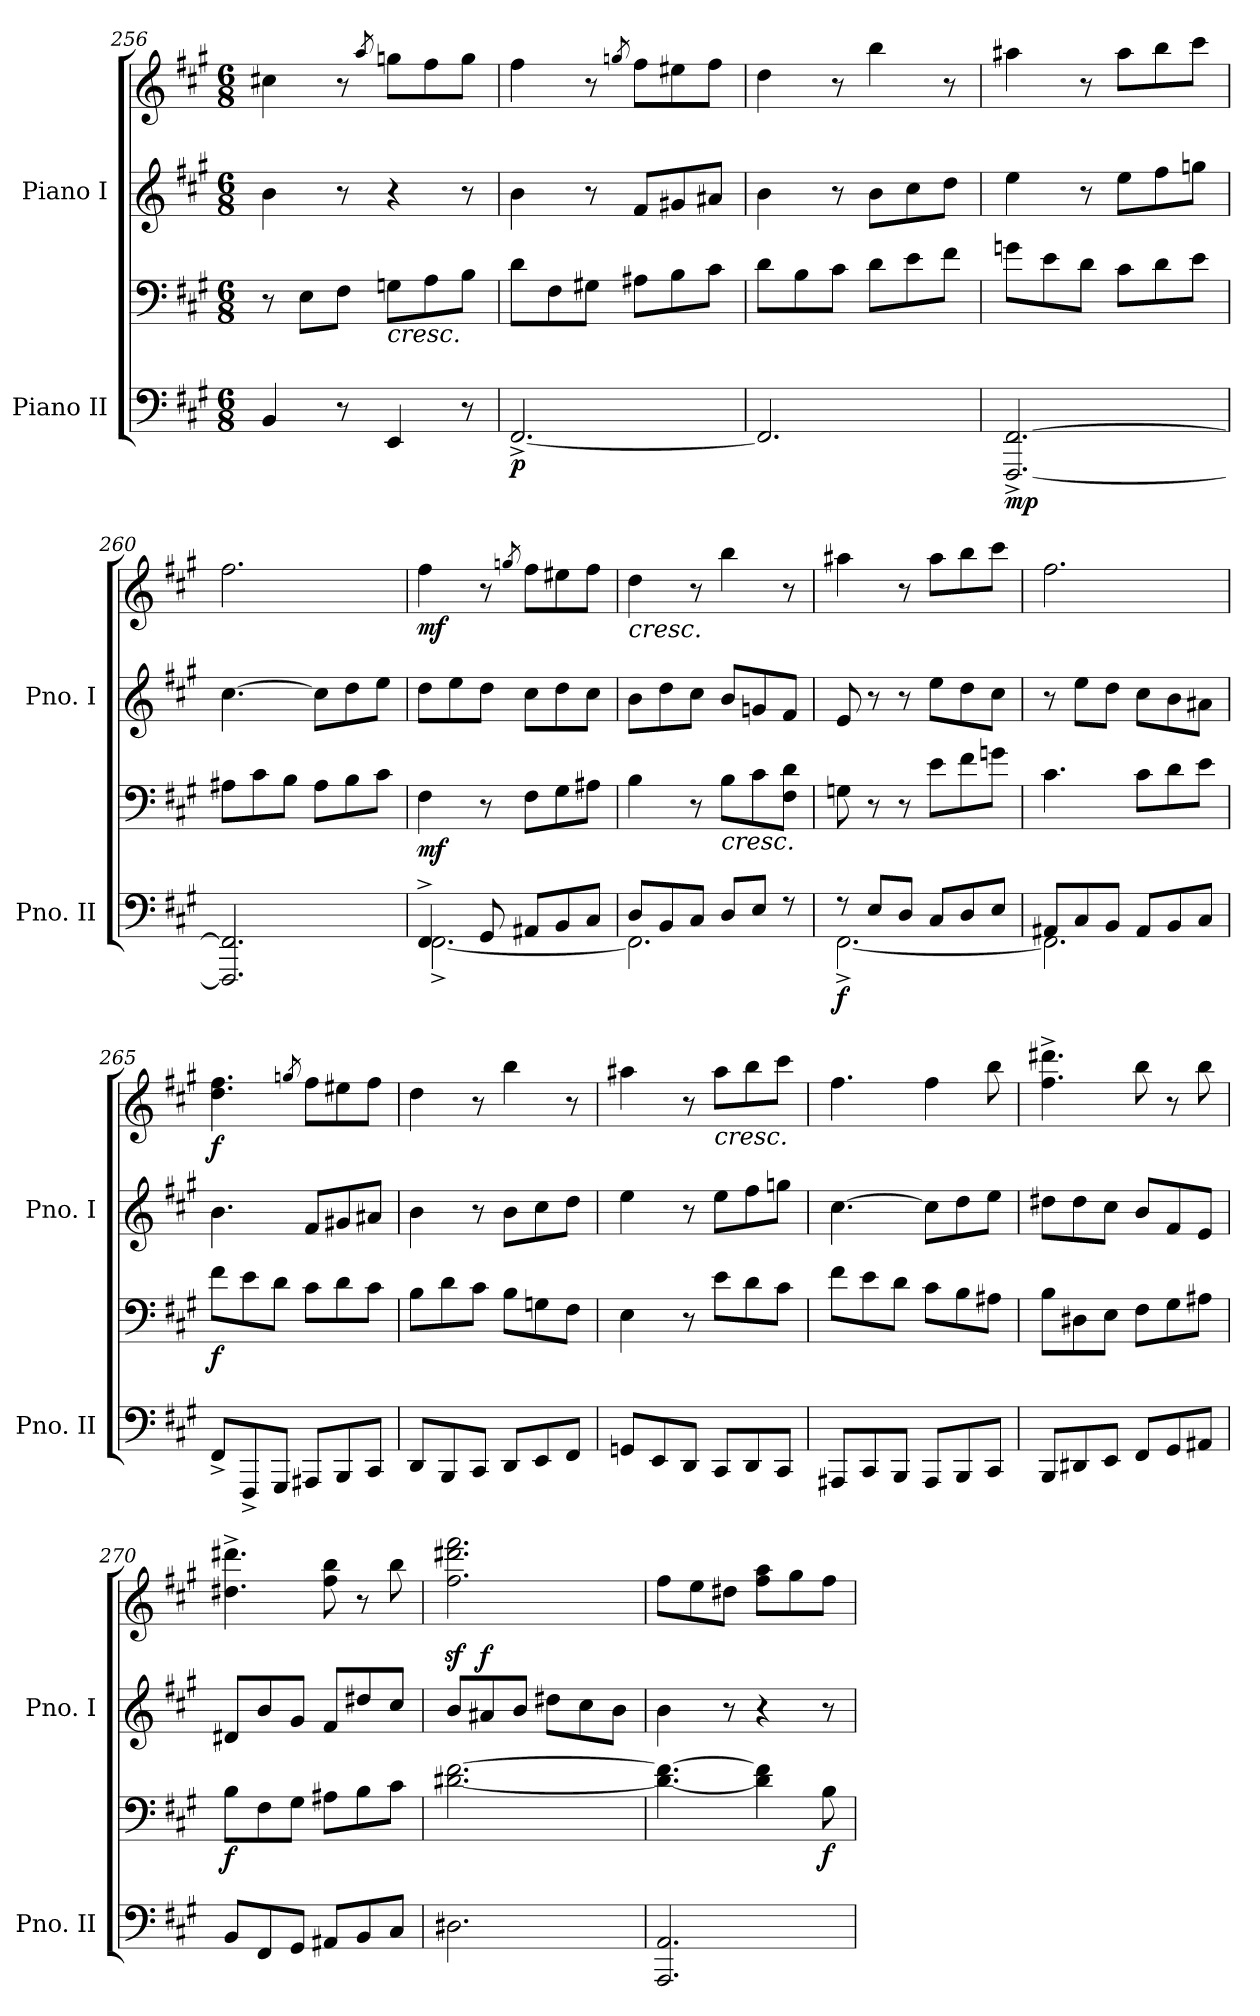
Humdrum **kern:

**kern	**kern	**dynam	**kern	**kern	**dynam
*part2	*part2	*part2	*part1	*part1	*part1
*staff4	*staff3	*staff3/4	*staff2	*staff1	*staff1/2
*I"Piano II	*	*	*I"Piano I	*	*
*I'Pno. II	*	*	*I'Pno. I	*	*
*clefF4	*clefF4	*	*clefG2	*clefG2	*
*k[f#c#g#]	*k[f#c#g#]	*	*k[f#c#g#]	*k[f#c#g#]	*
*M6/8	*M6/8	*	*M6/8	*M6/8	*
=256	=256	=256	=256	=256	=256
4BB/	8r	.	4b\	4cc#X\	.
.	8E\L	.	.	.	.
8r	8F#\J	.	8r	8r	.
.	.	.	.	8qaa/	.
!	!LO:TX:b:i:t=cresc.	!	!	!	!
4EE/	8Gn\L	.	4r	8ggn\L	.
.	8A\	.	.	8ff#\	.
8r	8B\J	.	8r	8gg\J	.
=257	=257	=257	=257	=257	=257
!	!	!LO:DY:b=2	!	!	!
[2.FF#^/	8d\L	p	4b\	4ff#\	.
.	8F#\	.	.	.	.
.	8G#X\J	.	8r	8r	.
.	.	.	.	8qggn/	.
.	8A#X\L	.	8f#/L	8ff#\L	.
.	8B\	.	8g#X/	8ee#X\	.
.	8c#\J	.	8a#X/J	8ff#\J	.
!!LO:PB:g=z
=258	=258	=258	=258	=258	=258
2.FF#/]	8d\L	.	4b\	4dd\	.
.	8B\	.	.	.	.
.	8c#\J	.	8r	8r	.
.	8d\L	.	8b\L	4bb\	.
.	8e\	.	8cc#\	.	.
.	8f#\J	.	8dd\J	8r	.
=259	=259	=259	=259	=259	=259
!	!	!LO:DY:b=2	!	!	!
[2.FFF#/^ [2.FF#/^	8gn\L	mp	4ee\	4aa#X\	.
.	8e\	.	.	.	.
.	8d\J	.	8r	8r	.
.	8c#\L	.	8ee\L	8aa#\L	.
.	8d\	.	8ff#\	8bb\	.
.	8e\J	.	8ggn\J	8ccc#\J	.
=260	=260	=260	=260	=260	=260
2.FFF#/] 2.FF#/]	8A#X\L	.	[4.cc#\	2.ff#\	.
.	8c#\	.	.	.	.
.	8B\J	.	.	.	.
.	8A#\L	.	8cc#\L]	.	.
.	8B\	.	8dd\	.	.
.	8c#\J	.	8ee\J	.	.
=261	=261	=261	=261	=261	=261
*^	*	*	*	*	*
!	!	!	!LO:DY:b	!	!	!LO:DY:b
4FF#^/	[2.FF#^\	4F#\	mf	8dd\L	4ff#\	mf
.	.	.	.	8ee\	.	.
8GG#/	.	8r	.	8dd\J	8r	.
.	.	.	.	.	8qggn/	.
8AA#X/L	.	8F#\L	.	8cc#\L	8ff#\L	.
8BB/	.	8G#\	.	8dd\	8ee#X\	.
8C#/J	.	8A#X\J	.	8cc#\J	8ff#\J	.
=262	=262	=262	=262	=262	=262	=262
!	!	!	!	!	!LO:TX:b:i:t=cresc.	!
8D/L	2.FF#\]	4B\	.	8b\L	4dd\	.
8BB/	.	.	.	8dd\	.	.
8C#/J	.	8r	.	8cc#\J	8r	.
!	!	!LO:TX:b:i:t=cresc.	!	!	!	!
8D/L	.	8B\L	.	8b/L	4bb\	.
8E/J	.	8c#\	.	8gn/	.	.
8r	.	8F#\ 8d\J	.	8f#/J	8r	.
=263	=263	=263	=263	=263	=263	=263
!	!	!	!LO:DY:b=2	!	!	!
8r	[2.FF#^\	8Gn\	f	8e/	4aa#X\	.
8E/L	.	8r	.	8r	.	.
8D/J	.	8r	.	8r	8r	.
8C#/L	.	8e\L	.	8ee\L	8aa#\L	.
8D/	.	8f#\	.	8dd\	8bb\	.
8E/J	.	8gn\J	.	8cc#\J	8ccc#\J	.
=264	=264	=264	=264	=264	=264	=264
8AA#X/L	2.FF#\]	4.c#\	.	8r	2.ff#\	.
8C#/	.	.	.	8ee\L	.	.
8BB/J	.	.	.	8dd\J	.	.
8AA#/L	.	8c#\L	.	8cc#\L	.	.
8BB/	.	8d\	.	8b\	.	.
8C#/J	.	8e\J	.	8a#X\J	.	.
*v	*v	*	*	*	*	*
!!LO:LB:g=z
=265	=265	=265	=265	=265	=265
!	!	!LO:DY:b	!	!	!LO:DY:b
8FF#^/L	8f#\L	f	4.b\	4.dd\ 4.ff#\	f
8FFF#^/	8e\	.	.	.	.
8GGG#/J	8d\J	.	.	.	.
.	.	.	.	8qggn/	.
8AAA#X/L	8c#\L	.	8f#/L	8ff#\L	.
8BBB/	8d\	.	8g#X/	8ee#X\	.
8CC#/J	8c#\J	.	8a#X/J	8ff#\J	.
=266	=266	=266	=266	=266	=266
8DD/L	8B\L	.	4b\	4dd\	.
8BBB/	8d\	.	.	.	.
8CC#/J	8c#\J	.	8r	8r	.
8DD/L	8B\L	.	8b\L	4bb\	.
8EE/	8Gn\	.	8cc#\	.	.
8FF#/J	8F#\J	.	8dd\J	8r	.
=267	=267	=267	=267	=267	=267
8GGn/L	4E\	.	4ee\	4aa#X\	.
8EE/	.	.	.	.	.
8DD/J	8r	.	8r	8r	.
!	!	!	!	!LO:TX:b:i:t=cresc.	!
8CC#/L	8e\L	.	8ee\L	8aa#\L	.
8DD/	8d\	.	8ff#\	8bb\	.
8CC#/J	8c#\J	.	8ggn\J	8ccc#\J	.
=268	=268	=268	=268	=268	=268
8AAA#X/L	8f#\L	.	[4.cc#\	4.ff#\	.
8CC#/	8e\	.	.	.	.
8BBB/J	8d\J	.	.	.	.
8AAA#/L	8c#\L	.	8cc#\L]	4ff#\	.
8BBB/	8B\	.	8dd\	.	.
8CC#/J	8A#X\J	.	8ee\J	8bb\	.
=269	=269	=269	=269	=269	=269
8BBB/L	8B\L	.	8dd#X\L	4.ff#\^ 4.ddd#X\^	.
8DD#X/	8D#X\	.	8dd#\	.	.
8EE/J	8E\J	.	8cc#\J	.	.
8FF#/L	8F#\L	.	8b/L	8bb\	.
8GG#/	8G#\	.	8f#/	8r	.
8AA#X/J	8A#X\J	.	8e/J	8bb\	.
=270	=270	=270	=270	=270	=270
!	!	!LO:DY:b	!	!	!
8BB/L	8B\L	f	8d#X/L	4.dd#X\^ 4.ddd#X\^	.
8FF#/	8F#\	.	8b/	.	.
8GG#/J	8G#\J	.	8g#/J	.	.
8AA#X/L	8A#X\L	.	8f#/L	8ff#\ 8bb\	.
8BB/	8B\	.	8dd#X/	8r	.
8C#/J	8c#\J	.	8cc#/J	8bb\	.
!!LO:LB:g=z
=271	=271	=271	=271	=271	=271
2.D#X\	[2.d#X\ [2.f#\	.	8b/L	2.ff#\z< 2.ddd#X\z< 2.fff#\z<	.
!	!	!	!	!	!LO:DY:a=2
.	.	.	8a#X/	.	f
.	.	.	8b/J	.	.
.	.	.	8dd#X\L	.	.
.	.	.	8cc#\	.	.
.	.	.	8b\J	.	.
=272	=272	=272	=272	=272	=272
2.AAA/ 2.AA/	4.d#\_ 4.f#\_	.	4b\	8ff#\L	.
.	.	.	.	8ee\	.
.	.	.	8r	8dd#X\J	.
.	4d#\] 4f#\]	.	4r	8ff#\ 8aa\L	.
.	.	.	.	8gg#\	.
!	!	!LO:DY:b	!	!	!
.	8B\	f	8r	8ff#\J	.
=	=	=	=	=	=
*-	*-	*-	*-	*-	*-
